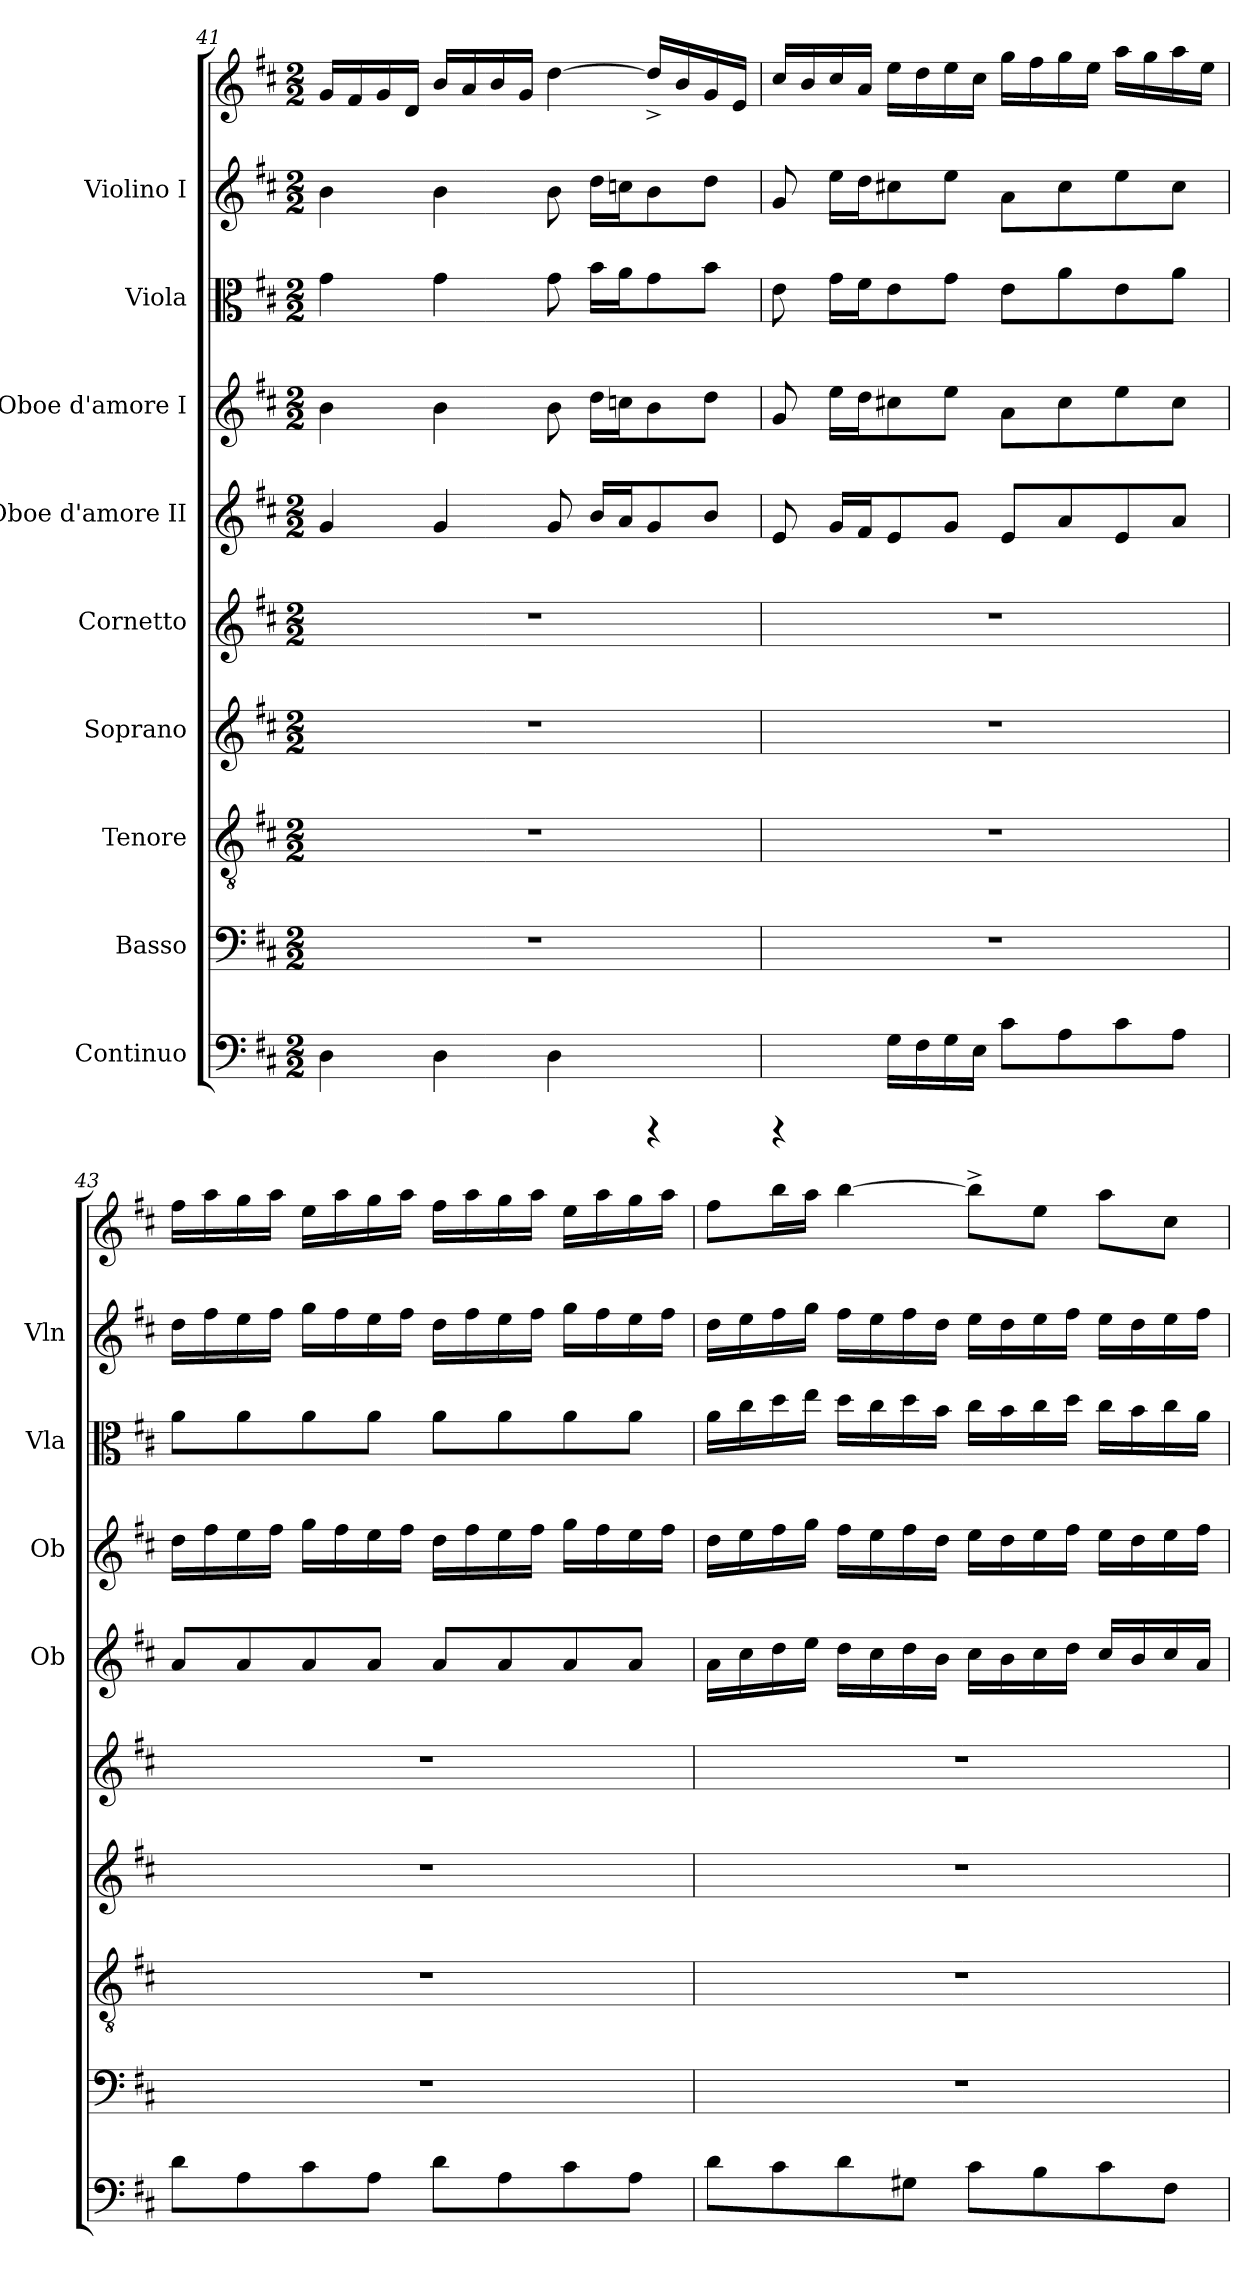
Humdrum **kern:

**kern	**kern	**kern	**kern	**kern	**kern	**kern	**kern	**kern	**kern
*part9	*part8	*part7	*part6	*part5	*part4	*part3	*part2	*part1	*part1
*staff10	*staff9	*staff8	*staff7	*staff6	*staff5	*staff4	*staff3	*staff2	*staff1
*I"Continuo	*I"Basso	*I"Tenore	*I"Soprano	*I"Cornetto	*I"Oboe d'amore II	*I"Oboe d'amore I	*I"Viola	*I"Violino I	*
*	*	*	*	*	*I'Ob	*I'Ob	*I'Vla	*I'Vln	*
*clefF4	*clefF4	*clefGv2	*clefG2	*clefG2	*clefG2	*clefG2	*clefC3	*clefG2	*clefG2
*k[f#c#]	*k[f#c#]	*k[f#c#]	*k[f#c#]	*k[f#c#]	*k[f#c#]	*k[f#c#]	*k[f#c#]	*k[f#c#]	*k[f#c#]
*D:	*D:	*D:	*D:	*D:	*D:	*D:	*D:	*D:	*D:
*M2/2	*M2/2	*M2/2	*M2/2	*M2/2	*M2/2	*M2/2	*M2/2	*M2/2	*M2/2
=41	=41	=41	=41	=41	=41	=41	=41	=41	=41
4D\	1r	1r	1r	1r	4g/	4b\	4g\	4b\	16g/L
.	.	.	.	.	.	.	.	.	16f#/
.	.	.	.	.	.	.	.	.	16g/
.	.	.	.	.	.	.	.	.	16d/J
4D\	.	.	.	.	4g/	4b\	4g\	4b\	16b/L
.	.	.	.	.	.	.	.	.	16a/
.	.	.	.	.	.	.	.	.	16b/
.	.	.	.	.	.	.	.	.	16g/J
4D\	.	.	.	.	8g/	8b\	8g\	8b\	[>4dd\
.	.	.	.	.	16b/L	16dd\L	16b\L	16dd\L	.
.	.	.	.	.	16a/	16ccn\	16a\	16ccn\	.
4rCCC	.	.	.	.	8g/	8b\	8g\	8b\	16dd^</L]
.	.	.	.	.	.	.	.	.	16b/
.	.	.	.	.	8b/J	8dd\J	8b\J	8dd\J	16g/
.	.	.	.	.	.	.	.	.	16e/J
!!LO:PB:g=z
=42	=42	=42	=42	=42	=42	=42	=42	=42	=42
4rCCC	1r	1r	1r	1r	8e/	8g/	8e\	8g/	16cc#/L
.	.	.	.	.	.	.	.	.	16b/
.	.	.	.	.	16g/L	16ee\L	16g\L	16ee\L	16cc#/
.	.	.	.	.	16f#/	16dd\	16f#\	16dd\	16a/J
16G\L	.	.	.	.	8e/	8cc#X\	8e\	8cc#X\	16ee\L
16F#\	.	.	.	.	.	.	.	.	16dd\
16G\	.	.	.	.	8g/J	8ee\J	8g\J	8ee\J	16ee\
16E\J	.	.	.	.	.	.	.	.	16cc#\J
8c#\L	.	.	.	.	8e/L	8a\L	8e\L	8a\L	16gg\L
.	.	.	.	.	.	.	.	.	16ff#\
8A\	.	.	.	.	8a/	8cc#\	8a\	8cc#\	16gg\
.	.	.	.	.	.	.	.	.	16ee\J
8c#\	.	.	.	.	8e/	8ee\	8e\	8ee\	16aa\L
.	.	.	.	.	.	.	.	.	16gg\
8A\J	.	.	.	.	8a/J	8cc#\J	8a\J	8cc#\J	16aa\
.	.	.	.	.	.	.	.	.	16ee\J
=43	=43	=43	=43	=43	=43	=43	=43	=43	=43
8d\L	1r	1r	1r	1r	8a/L	16dd\L	8a\L	16dd\L	16ff#\L
.	.	.	.	.	.	16ff#\	.	16ff#\	16aa\
8A\	.	.	.	.	8a/	16ee\	8a\	16ee\	16gg\
.	.	.	.	.	.	16ff#\J	.	16ff#\J	16aa\J
8c#\	.	.	.	.	8a/	16gg\L	8a\	16gg\L	16ee\L
.	.	.	.	.	.	16ff#\	.	16ff#\	16aa\
8A\J	.	.	.	.	8a/J	16ee\	8a\J	16ee\	16gg\
.	.	.	.	.	.	16ff#\J	.	16ff#\J	16aa\J
8d\L	.	.	.	.	8a/L	16dd\L	8a\L	16dd\L	16ff#\L
.	.	.	.	.	.	16ff#\	.	16ff#\	16aa\
8A\	.	.	.	.	8a/	16ee\	8a\	16ee\	16gg\
.	.	.	.	.	.	16ff#\J	.	16ff#\J	16aa\J
8c#\	.	.	.	.	8a/	16gg\L	8a\	16gg\L	16ee\L
.	.	.	.	.	.	16ff#\	.	16ff#\	16aa\
8A\J	.	.	.	.	8a/J	16ee\	8a\J	16ee\	16gg\
.	.	.	.	.	.	16ff#\J	.	16ff#\J	16aa\J
=44	=44	=44	=44	=44	=44	=44	=44	=44	=44
8d\L	1r	1r	1r	1r	16a\L	16dd\L	16a\L	16dd\L	8ff#\L
.	.	.	.	.	16cc#\	16ee\	16cc#\	16ee\	.
8c#\	.	.	.	.	16dd\	16ff#\	16dd\	16ff#\	16bb\
.	.	.	.	.	16ee\J	16gg\J	16ee\J	16gg\J	16aa\J
8d\	.	.	.	.	16dd\L	16ff#\L	16dd\L	16ff#\L	[>4bb\
.	.	.	.	.	16cc#\	16ee\	16cc#\	16ee\	.
8G#X\J	.	.	.	.	16dd\	16ff#\	16dd\	16ff#\	.
.	.	.	.	.	16b\J	16dd\J	16b\J	16dd\J	.
8c#\L	.	.	.	.	16cc#\L	16ee\L	16cc#\L	16ee\L	8bb^>\L]
.	.	.	.	.	16b\	16dd\	16b\	16dd\	.
8B\	.	.	.	.	16cc#\	16ee\	16cc#\	16ee\	8ee\J
.	.	.	.	.	16dd\J	16ff#\J	16dd\J	16ff#\J	.
8c#\	.	.	.	.	16cc#/L	16ee\L	16cc#\L	16ee\L	8aa\L
.	.	.	.	.	16b/	16dd\	16b\	16dd\	.
8F#\J	.	.	.	.	16cc#/	16ee\	16cc#\	16ee\	8cc#\J
.	.	.	.	.	16a/J	16ff#\J	16a\J	16ff#\J	.
=	=	=	=	=	=	=	=	=	=
*-	*-	*-	*-	*-	*-	*-	*-	*-	*-
